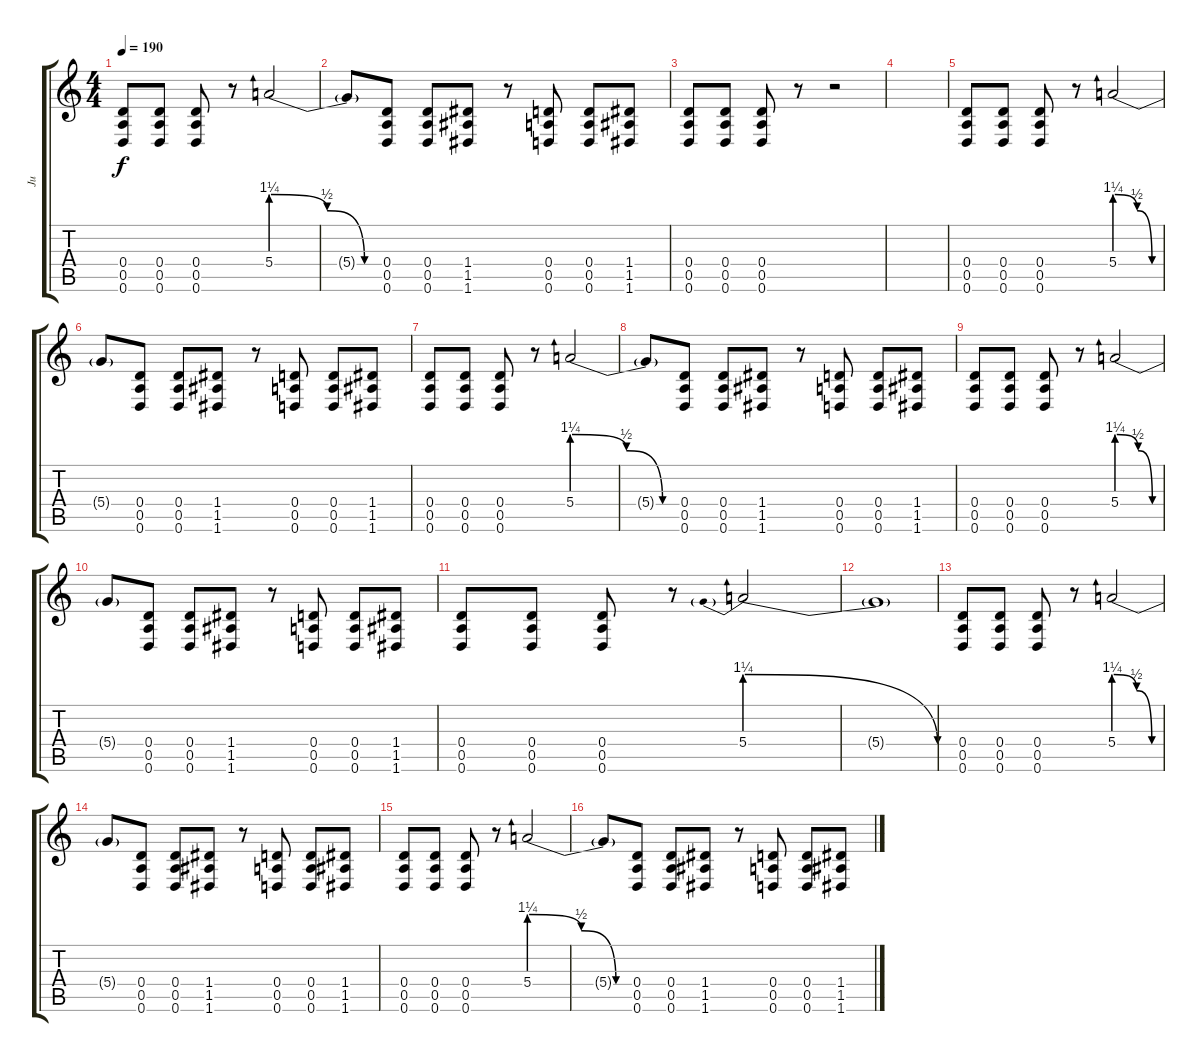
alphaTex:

\track ("Ju" "Ju") {instrument distortionguitar}
\staff {score tabs}
\tuning (E4 B3 G3 D3 A2 D2) {hide}
\ts (4 4)
\tempo 190
\clef g2
\ks c
(0.4 0.5 0.6).8{dy f} (0.4 0.5 0.6).8 (0.4 0.5 0.6).8 r.8 5.4{be (custom 0 5 30 2 50 0 60 0)}.2 |
5.4{t}.8 (0.4 0.5 0.6).8 (0.4 0.5 0.6).8 (1.4 1.5 1.6).8 r.8 (0.4 0.5 0.6).8 (0.4 0.5 0.6).8 (1.4 1.5 1.6).8 |
(0.4 0.5 0.6).8 (0.4 0.5 0.6).8 (0.4 0.5 0.6).8 r.8 r.2 |
|
(0.4 0.5 0.6).8 (0.4 0.5 0.6).8 (0.4 0.5 0.6).8 r.8 5.4{be (custom 0 5 30 2 50 0 60 0)}.2 |
5.4{t}.8 (0.4 0.5 0.6).8 (0.4 0.5 0.6).8 (1.4 1.5 1.6).8 r.8 (0.4 0.5 0.6).8 (0.4 0.5 0.6).8 (1.4 1.5 1.6).8 |
(0.4 0.5 0.6).8 (0.4 0.5 0.6).8 (0.4 0.5 0.6).8 r.8 5.4{be (custom 0 5 30 2 50 0 60 0)}.2 |
5.4{t}.8 (0.4 0.5 0.6).8 (0.4 0.5 0.6).8 (1.4 1.5 1.6).8 r.8 (0.4 0.5 0.6).8 (0.4 0.5 0.6).8 (1.4 1.5 1.6).8 |
(0.4 0.5 0.6).8 (0.4 0.5 0.6).8 (0.4 0.5 0.6).8 r.8 5.4{be (custom 0 5 30 2 50 0 60 0)}.2 |
5.4{t}.8 (0.4 0.5 0.6).8 (0.4 0.5 0.6).8 (1.4 1.5 1.6).8 r.8 (0.4 0.5 0.6).8 (0.4 0.5 0.6).8 (1.4 1.5 1.6).8 |
(0.4 0.5 0.6).8 (0.4 0.5 0.6).8 (0.4 0.5 0.6).8 r.8 5.4{be (prebendrelease 0 5 60 0)}.2 |
5.4{t}.1 |
(0.4 0.5 0.6).8 (0.4 0.5 0.6).8 (0.4 0.5 0.6).8 r.8 5.4{be (custom 0 5 30 2 50 0 60 0)}.2 |
5.4{t}.8 (0.4 0.5 0.6).8 (0.4 0.5 0.6).8 (1.4 1.5 1.6).8 r.8 (0.4 0.5 0.6).8 (0.4 0.5 0.6).8 (1.4 1.5 1.6).8 |
(0.4 0.5 0.6).8 (0.4 0.5 0.6).8 (0.4 0.5 0.6).8 r.8 5.4{be (custom 0 5 30 2 50 0 60 0)}.2 |
5.4{t}.8 (0.4 0.5 0.6).8 (0.4 0.5 0.6).8 (1.4 1.5 1.6).8 r.8 (0.4 0.5 0.6).8 (0.4 0.5 0.6).8 (1.4 1.5 1.6).8
